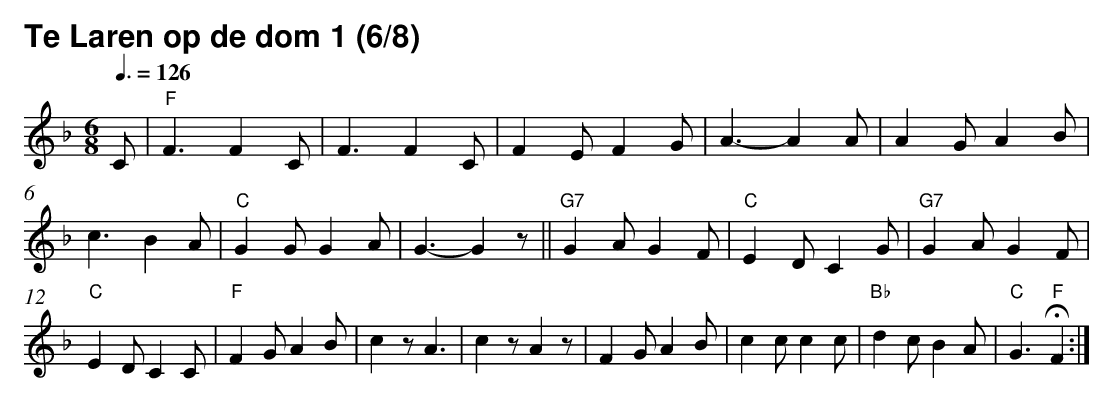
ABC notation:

X:1
T:Te Laren op de dom 1 (6/8)
L:1/8
M:6/8
Q:3/8=126
K:F
C |"F"  F3 F2 C | F3 F2 C | F2 E F2 G | A3- A2 A | A2 G A2 B |
c3 B2 A | "C" G2 G G2 A |G3- G2 z ||"G7" G2 A G2 F |"C" E2 D C2 G |"G7" G2 A G2 F |
"C"E2 D C2 C |"F" F2 G A2 B | c2 z A3 | c2 z A2 z | F2 G A2 B | c2 c c2 c |
"Bb" d2 c B2 A |"C" G3 !fermata!"F" F2 :|]
